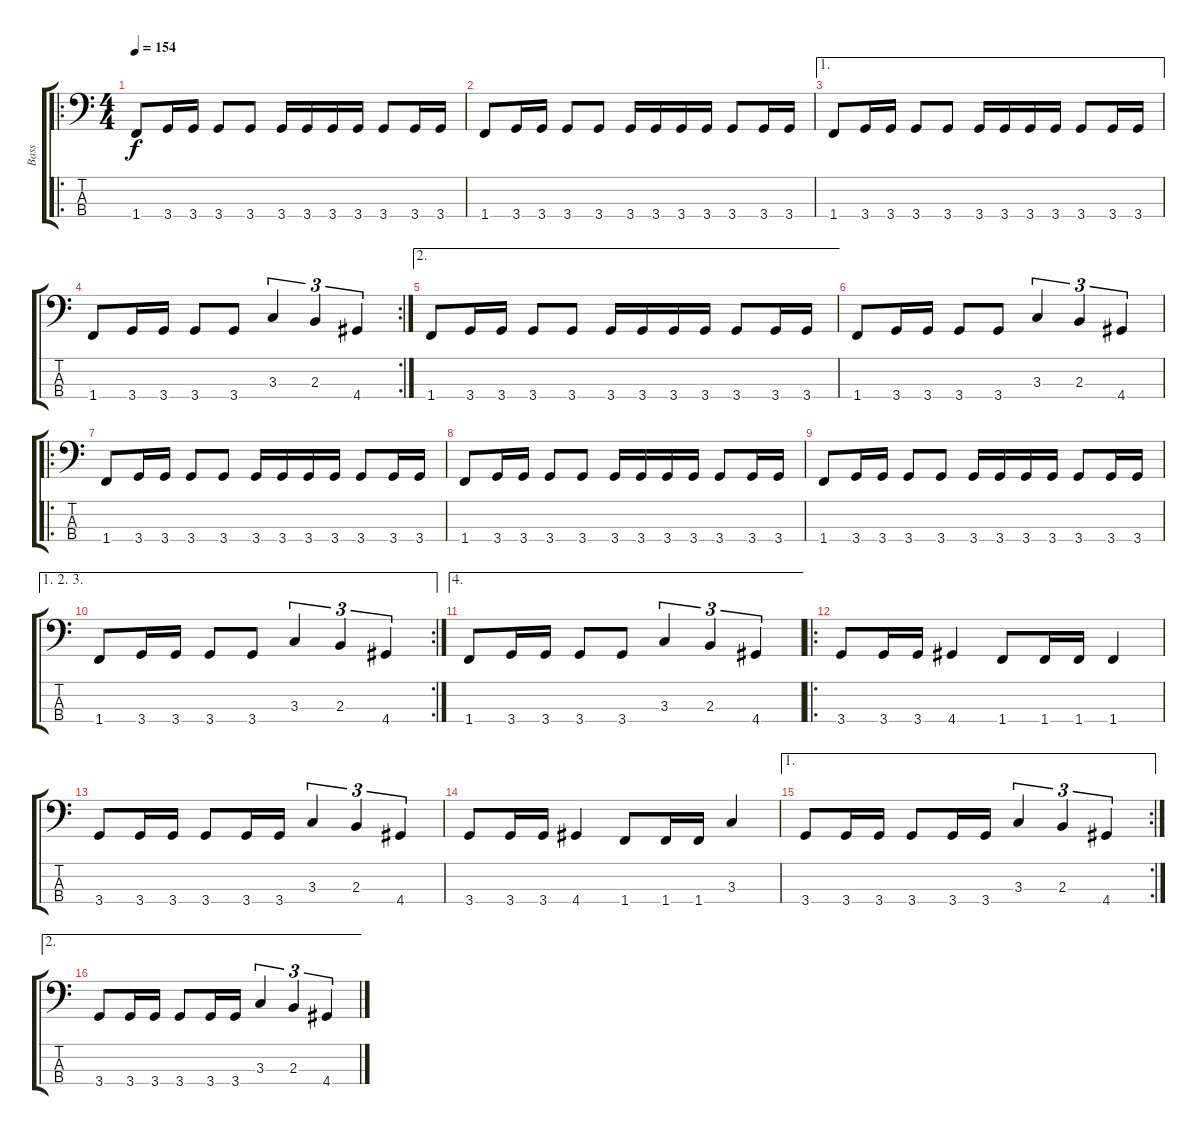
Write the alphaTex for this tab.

\track ("Bass" "Bass") {instrument electricbassfinger}
\staff {score tabs}
\tuning (G2 D2 A1 E1) {hide}
\ro
\ts (4 4)
\tempo 154
\clef f4
\ks c
1.4.8{dy f} 3.4.16 3.4.16 3.4.8 3.4.8 3.4.16 3.4.16 3.4.16 3.4.16 3.4.8 3.4.16 3.4.16 |
1.4.8 3.4.16 3.4.16 3.4.8 3.4.8 3.4.16 3.4.16 3.4.16 3.4.16 3.4.8 3.4.16 3.4.16 |
\ae 1
1.4.8 3.4.16 3.4.16 3.4.8 3.4.8 3.4.16 3.4.16 3.4.16 3.4.16 3.4.8 3.4.16 3.4.16 |
\rc 2
1.4.8 3.4.16 3.4.16 3.4.8 3.4.8 3.3.4{tu (3 2)} 2.3.4{tu (3 2)} 4.4.4{tu (3 2)} |
\ae 2
1.4.8 3.4.16 3.4.16 3.4.8 3.4.8 3.4.16 3.4.16 3.4.16 3.4.16 3.4.8 3.4.16 3.4.16 |
1.4.8 3.4.16 3.4.16 3.4.8 3.4.8 3.3.4{tu (3 2)} 2.3.4{tu (3 2)} 4.4.4{tu (3 2)} |
\ro
1.4.8 3.4.16 3.4.16 3.4.8 3.4.8 3.4.16 3.4.16 3.4.16 3.4.16 3.4.8 3.4.16 3.4.16 |
1.4.8 3.4.16 3.4.16 3.4.8 3.4.8 3.4.16 3.4.16 3.4.16 3.4.16 3.4.8 3.4.16 3.4.16 |
1.4.8 3.4.16 3.4.16 3.4.8 3.4.8 3.4.16 3.4.16 3.4.16 3.4.16 3.4.8 3.4.16 3.4.16 |
\ae (1 2 3)
\rc 2
1.4.8 3.4.16 3.4.16 3.4.8 3.4.8 3.3.4{tu (3 2)} 2.3.4{tu (3 2)} 4.4.4{tu (3 2)} |
\ae 4
1.4.8 3.4.16 3.4.16 3.4.8 3.4.8 3.3.4{tu (3 2)} 2.3.4{tu (3 2)} 4.4.4{tu (3 2)} |
\ro
3.4.8 3.4.16 3.4.16 4.4.4 1.4.8 1.4.16 1.4.16 1.4.4 |
3.4.8 3.4.16 3.4.16 3.4.8 3.4.16 3.4.16 3.3.4{tu (3 2)} 2.3.4{tu (3 2)} 4.4.4{tu (3 2)} |
3.4.8 3.4.16 3.4.16 4.4.4 1.4.8 1.4.16 1.4.16 3.3.4 |
\ae 1
\rc 2
3.4.8 3.4.16 3.4.16 3.4.8 3.4.16 3.4.16 3.3.4{tu (3 2)} 2.3.4{tu (3 2)} 4.4.4{tu (3 2)} |
\ae 2
3.4.8 3.4.16 3.4.16 3.4.8 3.4.16 3.4.16 3.3.4{tu (3 2)} 2.3.4{tu (3 2)} 4.4.4{tu (3 2)}
